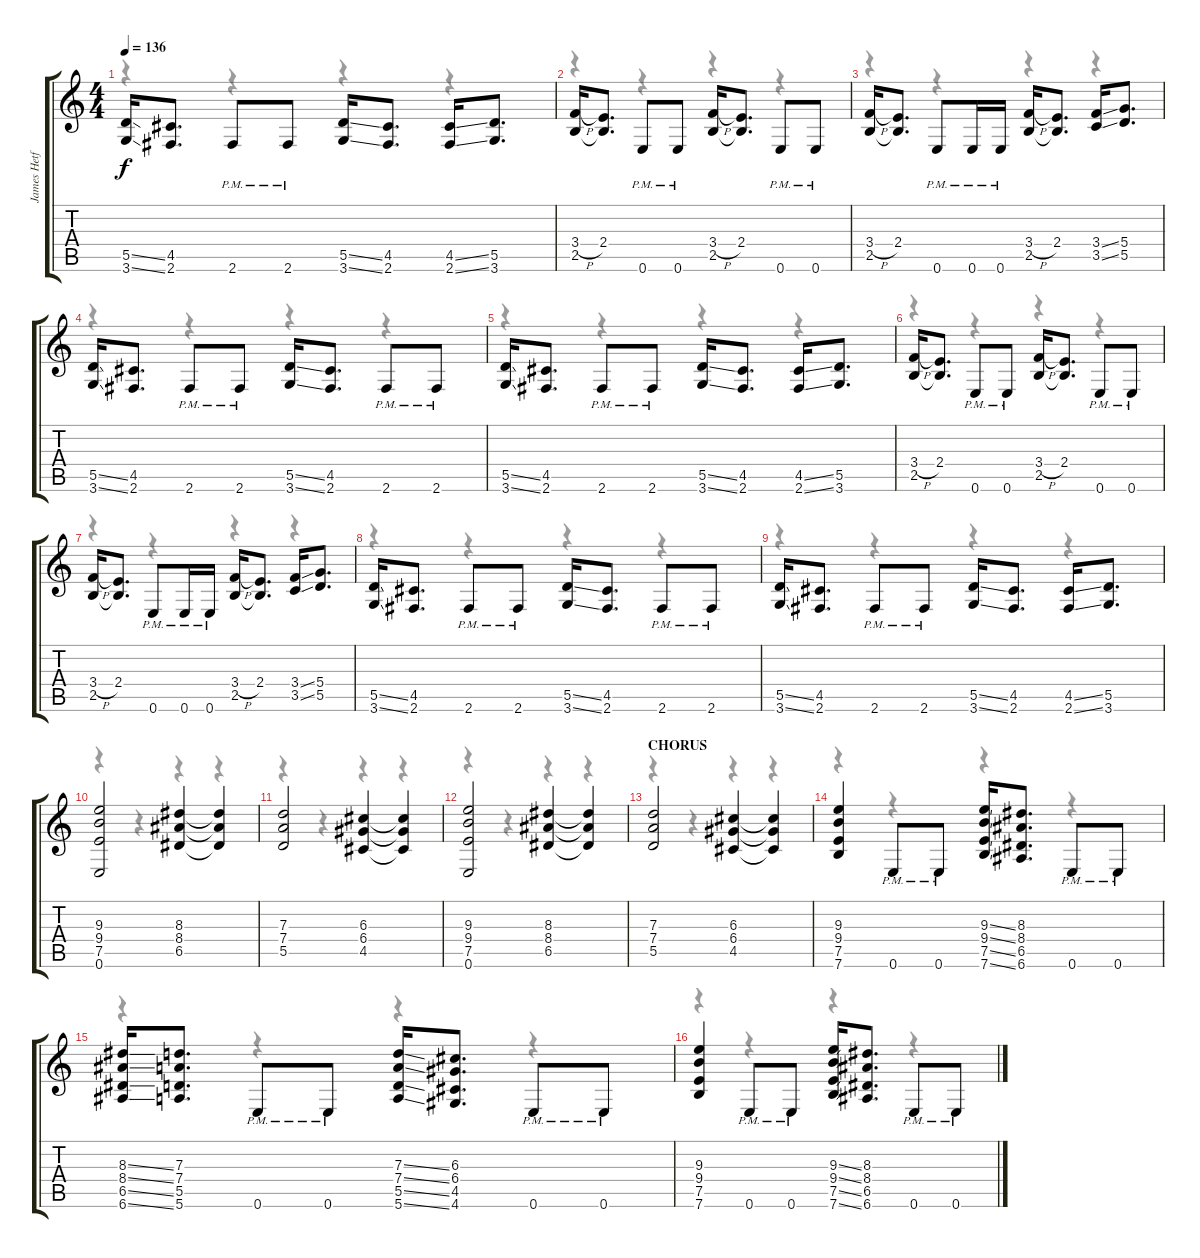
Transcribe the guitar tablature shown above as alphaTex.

\track ("James Hetfield (Rhythm)" "James Hetf") {instrument distortionguitar}
\staff {score tabs}
\tuning (E4 B3 G3 D3 A2 E2) {hide}
\voice
\ts (4 4)
\tempo 136
\clef g2
\ks c
(5.5{ss} 3.6{ss}).16{dy f} (4.5 2.6).8{d} 2.6{pm}.8 2.6{pm}.8 (5.5{ss} 3.6{ss}).16 (4.5 2.6).8{d} (4.5{ss} 2.6{ss}).16 (5.5 3.6).8{d} |
(3.4{h} 2.5).16 (2.4 2.5{t}).8{d} 0.6{pm}.8 0.6{pm}.8 (3.4{h} 2.5).16 (2.4 2.5{t}).8{d} 0.6{pm}.8 0.6{pm}.8 |
(3.4{h} 2.5).16 (2.4 2.5{t}).8{d} 0.6{pm}.8 0.6{pm}.16 0.6{pm}.16 (3.4{h} 2.5).16 (2.4 2.5{t}).8{d} (3.4{ss} 3.5{ss}).16 (5.4 5.5).8{d} |
(5.5{ss} 3.6{ss}).16 (4.5 2.6).8{d} 2.6{pm}.8 2.6{pm}.8 (5.5{ss} 3.6{ss}).16 (4.5 2.6).8{d} 2.6{pm}.8 2.6{pm}.8 |
(5.5{ss} 3.6{ss}).16 (4.5 2.6).8{d} 2.6{pm}.8 2.6{pm}.8 (5.5{ss} 3.6{ss}).16 (4.5 2.6).8{d} (4.5{ss} 2.6{ss}).16 (5.5 3.6).8{d} |
(3.4{h} 2.5).16 (2.4 2.5{t}).8{d} 0.6{pm}.8 0.6{pm}.8 (3.4{h} 2.5).16 (2.4 2.5{t}).8{d} 0.6{pm}.8 0.6{pm}.8 |
(3.4{h} 2.5).16 (2.4 2.5{t}).8{d} 0.6{pm}.8 0.6{pm}.16 0.6{pm}.16 (3.4{h} 2.5).16 (2.4 2.5{t}).8{d} (3.4{ss} 3.5{ss}).16 (5.4 5.5).8{d} |
(5.5{ss} 3.6{ss}).16 (4.5 2.6).8{d} 2.6{pm}.8 2.6{pm}.8 (5.5{ss} 3.6{ss}).16 (4.5 2.6).8{d} 2.6{pm}.8 2.6{pm}.8 |
(5.5{ss} 3.6{ss}).16 (4.5 2.6).8{d} 2.6{pm}.8 2.6{pm}.8 (5.5{ss} 3.6{ss}).16 (4.5 2.6).8{d} (4.5{ss} 2.6{ss}).16 (5.5 3.6).8{d} |
(9.3 9.4 7.5 0.6).2 (8.3 8.4 6.5).4 (8.3{t} 8.4{t} 6.5{t}).4 |
(7.3 7.4 5.5).2 (6.3 6.4 4.5).4 (6.3{t} 6.4{t} 4.5{t}).4 |
(9.3 9.4 7.5 0.6).2 (8.3 8.4 6.5).4 (8.3{t} 8.4{t} 6.5{t}).4 |
\section ("" "CHORUS")
(7.3 7.4 5.5).2 (6.3 6.4 4.5).4 (6.3{t} 6.4{t} 4.5{t}).4 |
(9.3 9.4 7.5 7.6).4 0.6{pm}.8 0.6{pm}.8 (9.3{ss} 9.4{ss} 7.5{ss} 7.6{ss}).16 (8.3 8.4 6.5 6.6).8{d} 0.6{pm}.8 0.6{pm}.8 |
(8.3{ss} 8.4{ss} 6.5{ss} 6.6{ss}).16 (7.3 7.4 5.5 5.6).8{d} 0.6{pm}.8 0.6{pm}.8 (7.3{ss} 7.4{ss} 5.5{ss} 5.6{ss}).16 (6.3 6.4 4.5 4.6).8{d} 0.6{pm}.8 0.6{pm}.8 |
(9.3 9.4 7.5 7.6).4 0.6{pm}.8 0.6{pm}.8 (9.3{ss} 9.4{ss} 7.5{ss} 7.6{ss}).16 (8.3 8.4 6.5 6.6).8{d} 0.6{pm}.8 0.6{pm}.8
\voice
\clef g2
\ottava regular
\simile none
\ks c
r.4{dy f} r.4 r.4 r.4 |
r.4 r.4 r.4 r.4 |
r.4 r.4 r.4 r.4 |
r.4 r.4 r.4 r.4 |
r.4 r.4 r.4 r.4 |
r.4 r.4 r.4 r.4 |
r.4 r.4 r.4 r.4 |
r.4 r.4 r.4 r.4 |
r.4 r.4 r.4 r.4 |
r.4 r.4 r.4 r.4 |
r.4 r.4 r.4 r.4 |
r.4 r.4 r.4 r.4 |
r.4 r.4 r.4 r.4 |
r.4 r.4 r.4 r.4 |
r.4 r.4 r.4 r.4 |
r.4 r.4 r.4 r.4
